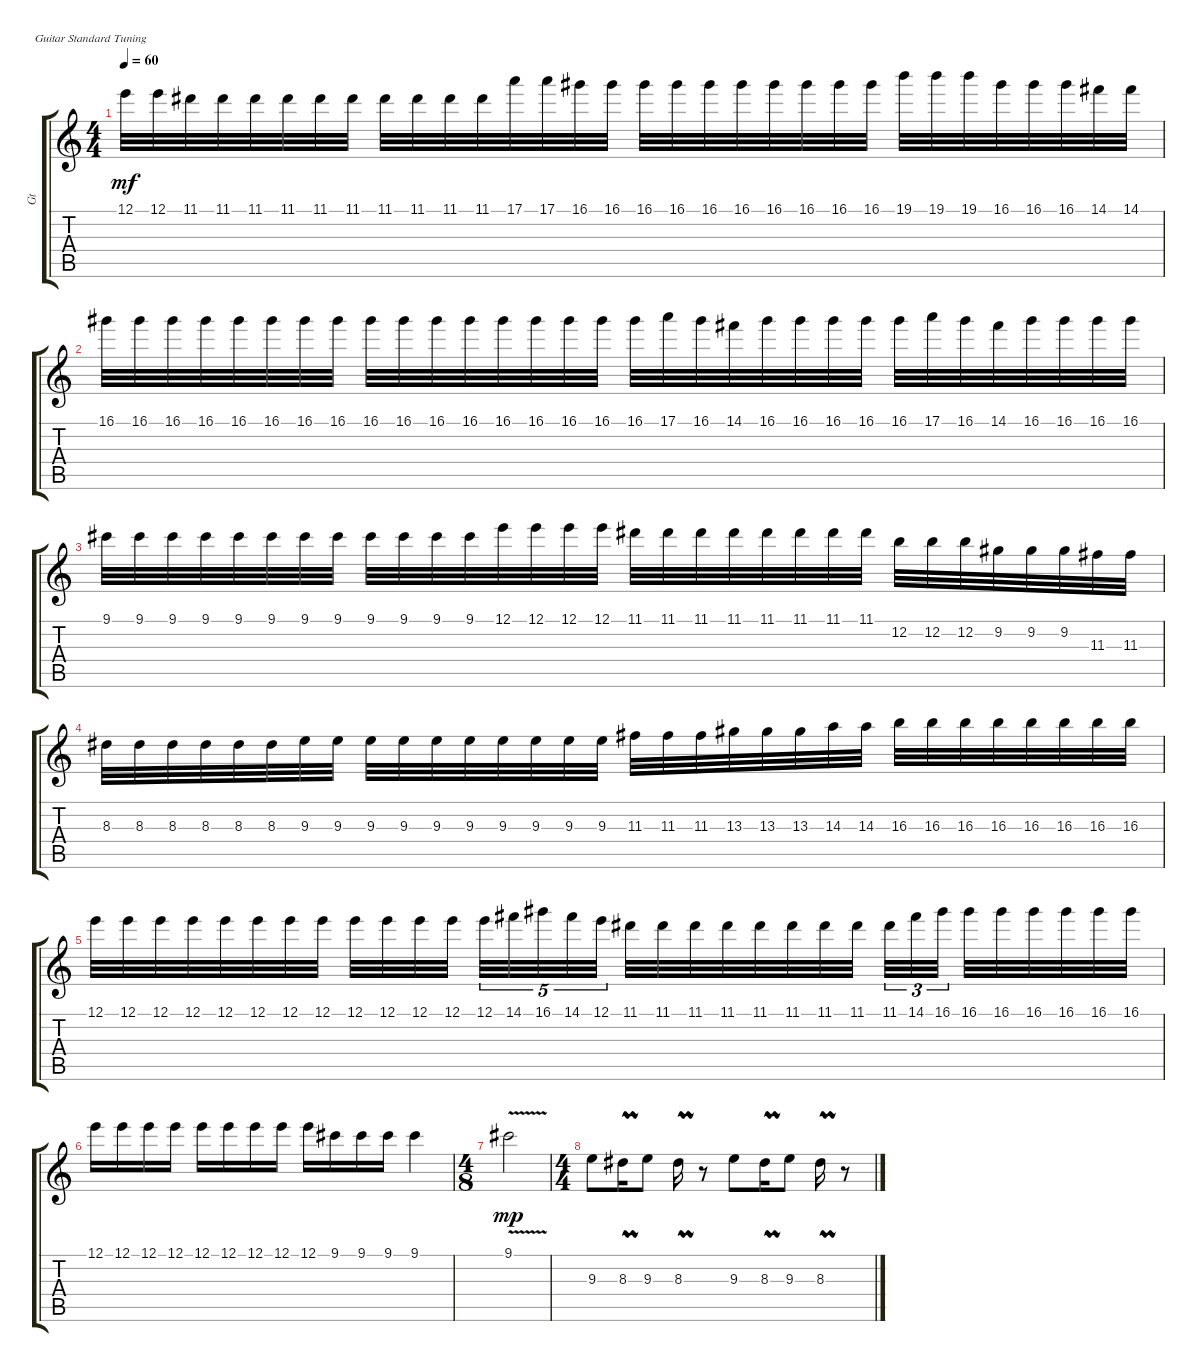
\defaultSystemsLayout 4
\track ("Guitar" "Gt") {instrument distortionguitar}
\staff {score tabs}
\tuning (E4 B3 G3 D3 A2 E2)
\ts (4 4)
\tempo 60
\clef g2
\ks c
12.1.32{dy mf} 12.1.32 11.1.32 11.1.32 11.1.32 11.1.32 11.1.32 11.1.32 11.1.32 11.1.32 11.1.32 11.1.32 17.1.32 17.1.32 16.1.32 16.1.32 16.1.32 16.1.32 16.1.32 16.1.32 16.1.32 16.1.32 16.1.32 16.1.32 19.1.32 19.1.32 19.1.32 16.1.32 16.1.32 16.1.32 14.1.32 14.1.32 |
16.1.32 16.1.32 16.1.32 16.1.32 16.1.32 16.1.32 16.1.32 16.1.32 16.1.32 16.1.32 16.1.32 16.1.32 16.1.32 16.1.32 16.1.32 16.1.32 16.1.32 17.1.32 16.1.32 14.1.32 16.1.32 16.1.32 16.1.32 16.1.32 16.1.32 17.1.32 16.1.32 14.1.32 16.1.32 16.1.32 16.1.32 16.1.32 |
9.1.32 9.1.32 9.1.32 9.1.32 9.1.32 9.1.32 9.1.32 9.1.32 9.1.32 9.1.32 9.1.32 9.1.32 12.1.32 12.1.32 12.1.32 12.1.32 11.1.32 11.1.32 11.1.32 11.1.32 11.1.32 11.1.32 11.1.32 11.1.32 12.2.32 12.2.32 12.2.32 9.2.32 9.2.32 9.2.32 11.3.32 11.3.32 |
8.3.32 8.3.32 8.3.32 8.3.32 8.3.32 8.3.32 9.3.32 9.3.32 9.3.32 9.3.32 9.3.32 9.3.32 9.3.32 9.3.32 9.3.32 9.3.32 11.3.32 11.3.32 11.3.32 13.3.32 13.3.32 13.3.32 14.3.32 14.3.32 16.3.32 16.3.32 16.3.32 16.3.32 16.3.32 16.3.32 16.3.32 16.3.32 |
\scale
1.06936 12.1.32 12.1.32 12.1.32 12.1.32 12.1.32 12.1.32 12.1.32 12.1.32 12.1.32 12.1.32 12.1.32 12.1.32 12.1.32{tu (5 4)} 14.1.32{tu (5 4)} 16.1.32{tu (5 4)} 14.1.32{tu (5 4)} 12.1.32{tu (5 4)} 11.1.32 11.1.32 11.1.32 11.1.32 11.1.32 11.1.32 11.1.32 11.1.32 11.1.32{tu (3 2)} 14.1.32{tu (3 2)} 16.1.32{tu (3 2)} 16.1.32 16.1.32 16.1.32 16.1.32 16.1.32 16.1.32 |
12.1.16 12.1.16 12.1.16 12.1.16 12.1.16 12.1.16 12.1.16 12.1.16 12.1.16 9.1.16 9.1.16 9.1.16 9.1.4 |
\ts (4 8)
9.1{v}.2{dy mp} |
\ts (4 4)
9.3.8 8.3{vw}.16 9.3.8 8.3{vw}.16 r.8 9.3.8 8.3{vw}.16 9.3.8 8.3{vw}.16 r.8
